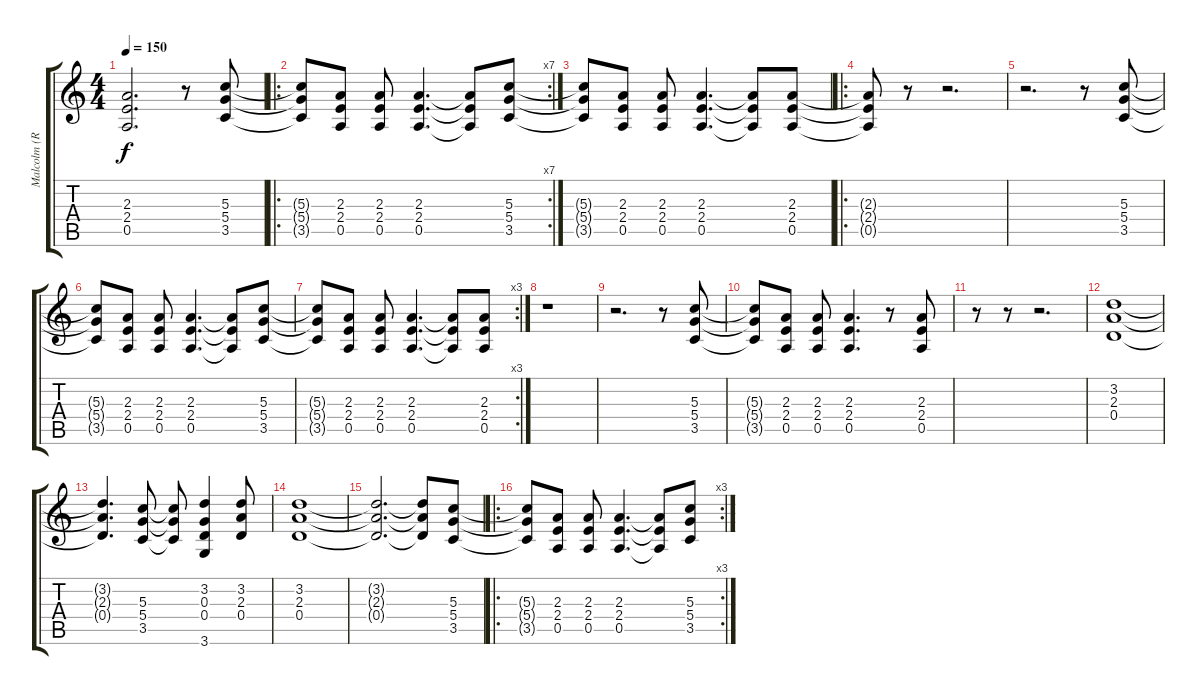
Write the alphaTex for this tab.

\track ("Malcolm (Ryth)" "Malcolm (R") {instrument overdrivenguitar}
\staff {score tabs}
\tuning (E4 B3 G3 D3 A2 E2) {hide}
\ts (4 4)
\tempo 150
\clef g2
\ks c
(2.3{t} 2.4{t} 0.5{t}).2{d dy f} r.8 (5.3 5.4 3.5).8 |
\ro
\rc 7
(5.3{t} 5.4{t} 3.5{t}).8 (2.3 2.4 0.5).8 (2.3 2.4 0.5).8 (2.3 2.4 0.5).4{d} (2.3{t} 2.4{t} 0.5{t}).8 (5.3 5.4 3.5).8 |
(5.3{t} 5.4{t} 3.5{t}).8 (2.3 2.4 0.5).8 (2.3 2.4 0.5).8 (2.3 2.4 0.5).4{d} (2.3{t} 2.4{t} 0.5{t}).8 (2.3 2.4 0.5).8 |
\ro
(2.3{t} 2.4{t} 0.5{t}).8 r.8 r.2{d} |
r.2{d} r.8 (5.3 5.4 3.5).8 |
(5.3{t} 5.4{t} 3.5{t}).8 (2.3 2.4 0.5).8 (2.3 2.4 0.5).8 (2.3 2.4 0.5).4{d} (2.3{t} 2.4{t} 0.5{t}).8 (5.3 5.4 3.5).8 |
\rc 3
(5.3{t} 5.4{t} 3.5{t}).8 (2.3 2.4 0.5).8 (2.3 2.4 0.5).8 (2.3 2.4 0.5).4{d} (2.3{t} 2.4{t} 0.5{t}).8 (2.3 2.4 0.5).8 |
r.1 |
r.2{d} r.8 (5.3 5.4 3.5).8 |
(5.3{t} 5.4{t} 3.5{t}).8 (2.3 2.4 0.5).8 (2.3 2.4 0.5).8 (2.3 2.4 0.5).4{d} r.8 (2.3 2.4 0.5).8 |
r.8 r.8 r.2{d} |
(3.2 2.3 0.4).1 |
(3.2{t} 2.3{t} 0.4{t}).4{d} (5.3 5.4 3.5).8 (5.3{t} 5.4{t} 3.5{t}).8 (3.2 0.3 0.4 3.6).4 (3.2 2.3 0.4).8 |
(3.2 2.3 0.4).1 |
(3.2{t} 2.3{t} 0.4{t}).2{d} (3.2{t} 2.3{t} 0.4{t}).8 (5.3 5.4 3.5).8 |
\ro
\rc 3
(5.3{t} 5.4{t} 3.5{t}).8 (2.3 2.4 0.5).8 (2.3 2.4 0.5).8 (2.3 2.4 0.5).4{d} (2.3{t} 2.4{t} 0.5{t}).8 (5.3 5.4 3.5).8
